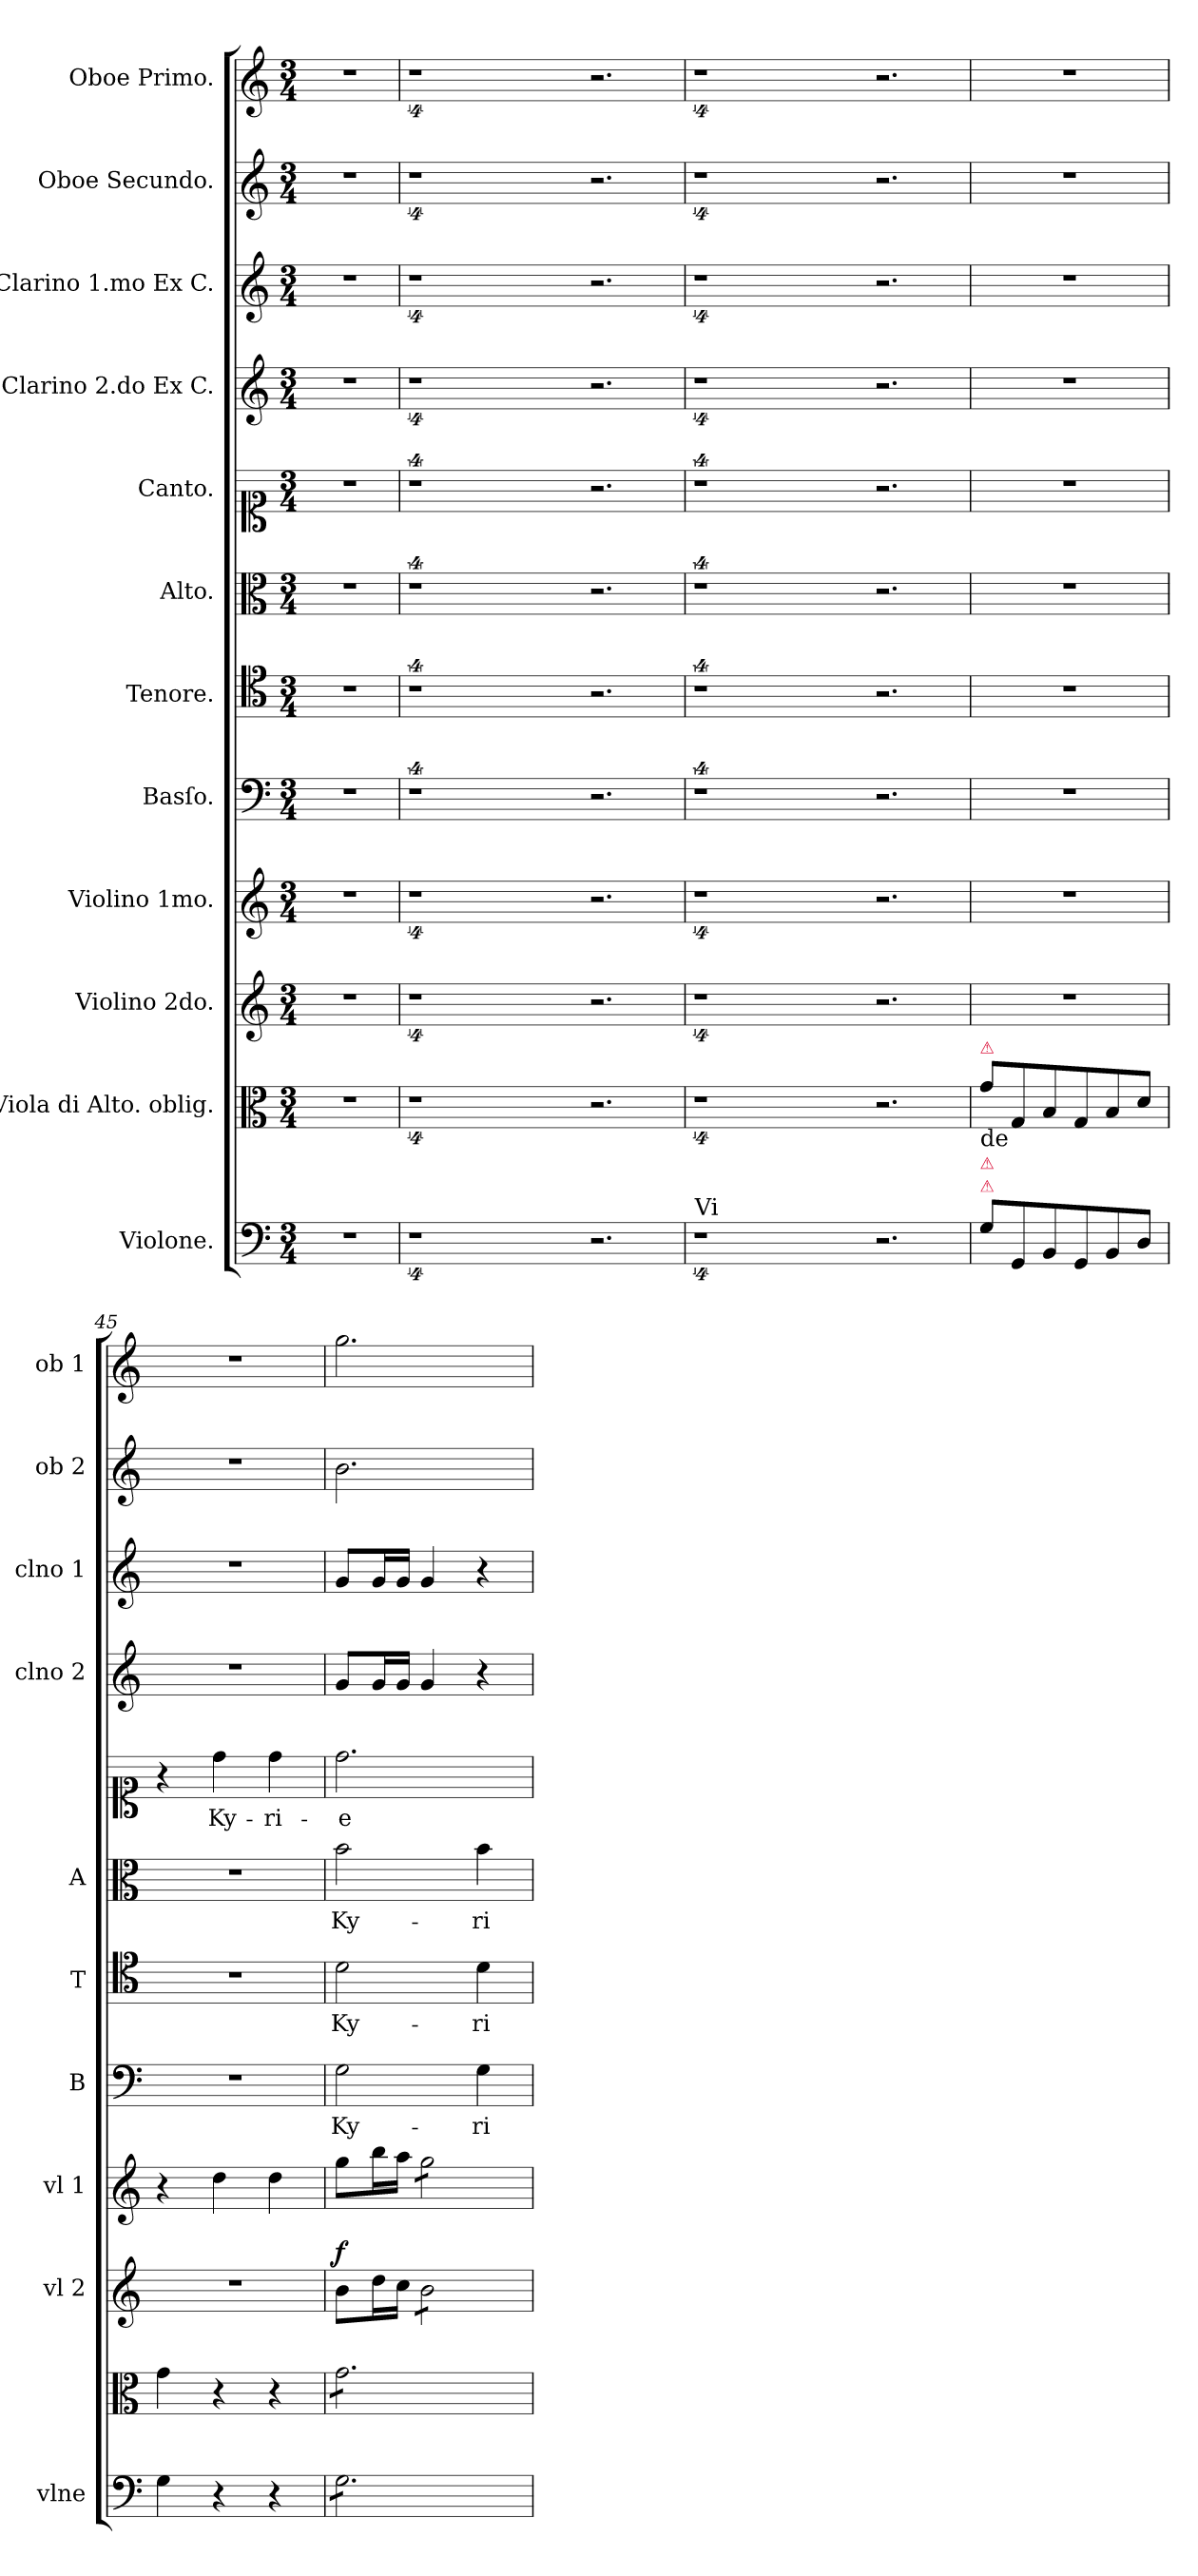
**kern	**dynam	**kern	**kern	**dynam	**kern	**dynam	**kern	**text	**kern	**text	**kern	**text	**kern	**text	**kern	**kern	**kern	**dynam	**kern
*part12	*part12	*part11	*part10	*part10	*part9	*part9	*part8	*part8	*part7	*part7	*part6	*part6	*part5	*part5	*part4	*part3	*part2	*part2	*part1
*staff12	*staff12	*staff11	*staff10	*staff10	*staff9	*staff9	*staff8	*staff8	*staff7	*staff7	*staff6	*staff6	*staff5	*staff5	*staff4	*staff3	*staff2	*staff2	*staff1
*I"Violone.	*	*I"Viola di Alto. oblig.	*I"Violino 2do.	*	*I"Violino 1mo.	*	*I"Basſo.	*	*I"Tenore.	*	*I"Alto.	*	*I"Canto.	*	*I"Clarino 2.do Ex C.	*I"Clarino 1.mo Ex C.	*I"Oboe Secundo.	*	*I"Oboe Primo.
*I'vlne	*	*	*I'vl 2	*	*I'vl 1	*	*I'B	*	*I'T	*	*I'A	*	*	*	*I'clno 2	*I'clno 1	*I'ob 2	*	*I'ob 1
*clefF4	*	*clefC3	*clefG2	*	*clefG2	*	*clefF4	*	*clefC4	*	*clefC3	*	*clefC1	*	*clefG2	*clefG2	*clefG2	*	*clefG2
*k[]	*	*k[]	*k[]	*	*k[]	*	*k[]	*	*k[]	*	*k[]	*	*k[]	*	*k[]	*k[]	*k[]	*	*k[]
*C:	*	*C:	*C:	*	*C:	*	*C:	*	*C:	*	*C:	*	*C:	*	*C:	*C:	*C:	*	*C:
*M3/4	*	*M3/4	*M3/4	*	*M3/4	*	*M3/4	*	*M3/4	*	*M3/4	*	*M3/4	*	*M3/4	*M3/4	*M3/4	*	*M3/4
=	=	=	=	=	=	=	=	=	=	=	=	=	=	=	=	=	=	=	=
2.r	.	2.r	2.r	.	2.r	.	2.r	.	2.r	.	2.r	.	2.r	.	2.r	2.r	2.r	.	2.r
=	=	=	=	=	=	=	=	=	=	=	=	=	=	=	=	=	=	=	=
4%9r	.	4%9r	4%9r	.	4%9r	.	4%9r	.	4%9r	.	4%9r	.	4%9r	.	4%9r	4%9r	4%9r	.	4%9r
2.r	.	2.r	2.r	.	2.r	.	2.r	.	2.r	.	2.r	.	2.r	.	2.r	2.r	2.r	.	2.r
=43	=43	=43	=43	=43	=43	=43	=43	=43	=43	=43	=43	=43	=43	=43	=43	=43	=43	=43	=43
!LO:TX:a:t=Vi	!	!	!	!	!	!	!	!	!	!	!	!	!	!	!	!	!	!	!
4%9r	.	4%9r	4%9r	.	4%9r	.	4%9r	.	4%9r	.	4%9r	.	4%9r	.	4%9r	4%9r	4%9r	.	4%9r
2.r	.	2.r	2.r	.	2.r	.	2.r	.	2.r	.	2.r	.	2.r	.	2.r	2.r	2.r	.	2.r
=44	=44	=44	=44	=44	=44	=44	=44	=44	=44	=44	=44	=44	=44	=44	=44	=44	=44	=44	=44
!	!	!LO:TX:a:color=crimson:t=⚠	!	!	!	!	!	!	!	!	!	!	!	!	!	!	!	!	!
!LO:TX:a:color=crimson:t=⚠	!	!	!	!	!	!	!	!	!	!	!	!	!	!	!	!	!	!	!
!LO:TX:a:color=crimson:t=⚠	!	!	!	!	!	!	!	!	!	!	!	!	!	!	!	!	!	!	!
!LO:TX:a:t=de	!	!	!	!	!	!	!	!	!	!	!	!	!	!	!	!	!	!	!
8G\L	.	8g\L	2.r	.	2.r	.	2.r	.	2.r	.	2.r	.	2.r	.	2.r	2.r	2.r	.	2.r
8GG/	.	8G/	.	.	.	.	.	.	.	.	.	.	.	.	.	.	.	.	.
8BB/	.	8B/	.	.	.	.	.	.	.	.	.	.	.	.	.	.	.	.	.
8GG/	.	8G/	.	.	.	.	.	.	.	.	.	.	.	.	.	.	.	.	.
8BB/	.	8B/	.	.	.	.	.	.	.	.	.	.	.	.	.	.	.	.	.
8D/J	.	8d/J	.	.	.	.	.	.	.	.	.	.	.	.	.	.	.	.	.
=45	=45	=45	=45	=45	=45	=45	=45	=45	=45	=45	=45	=45	=45	=45	=45	=45	=45	=45	=45
4G\	.	4g\	2.r	.	4r	.	2.r	.	2.r	.	2.r	.	4r	.	2.r	2.r	2.r	.	2.r
4r	.	4r	.	.	4dd\	.	.	.	.	.	.	.	4dd\	Ky-	.	.	.	.	.
!	!	!	!	!	!	!LO:DY:a	!	!	!	!	!	!	!	!	!	!	!	!	!
4r	.	4r	.	.	4dd\	f&colon;	.	.	.	.	.	.	4dd\	-ri-	.	.	.	.	.
=46	=46	=46	=46	=46	=46	=46	=46	=46	=46	=46	=46	=46	=46	=46	=46	=46	=46	=46	=46
!	!LO:DY:a	!	!	!LO:DY:a	!	!	!	!	!	!	!	!	!	!	!	!	!	!LO:DY:a	!
*tremolo	*	*	*	*	*	*	*	*	*	*	*	*	*	*	*	*	*	*	*
*	*	*tremolo	*	*	*	*	*	*	*	*	*	*	*	*	*	*	*	*	*
8G\L	f&colon;	8g\L	8b\L	f	8gg\L	.	2G\	Ky-	2d\	Ky-	2b\	Ky-	2.dd\	-e	8g/L	8g/L	2.b\	f&colon;	2.gg\
8G\	.	8g\	16dd\L	.	16bb\L	.	.	.	.	.	.	.	.	.	16g/L	16g/L	.	.	.
.	.	.	16cc\JJ	.	16aa\JJ	.	.	.	.	.	.	.	.	.	16g/JJ	16g/JJ	.	.	.
*	*	*	*tremolo	*	*	*	*	*	*	*	*	*	*	*	*	*	*	*	*
*	*	*	*	*	*tremolo	*	*	*	*	*	*	*	*	*	*	*	*	*	*
8G\	.	8g\	8b\L	.	8gg\L	.	.	.	.	.	.	.	.	.	4g/	4g/	.	.	.
8G\	.	8g\	8b\	.	8gg\	.	.	.	.	.	.	.	.	.	.	.	.	.	.
8G\	.	8g\	8b\	.	8gg\	.	4G\	-ri-	4d\	-ri-	4b\	-ri-	.	.	4r	4r	.	.	.
8G\J	.	8g\J	8b\J	.	8gg\J	.	.	.	.	.	.	.	.	.	.	.	.	.	.
*	*	*	*	*	*Xtremolo	*	*	*	*	*	*	*	*	*	*	*	*	*	*
*	*	*	*Xtremolo	*	*	*	*	*	*	*	*	*	*	*	*	*	*	*	*
*	*	*Xtremolo	*	*	*	*	*	*	*	*	*	*	*	*	*	*	*	*	*
*Xtremolo	*	*	*	*	*	*	*	*	*	*	*	*	*	*	*	*	*	*	*
=	=	=	=	=	=	=	=	=	=	=	=	=	=	=	=	=	=	=	=
*-	*-	*-	*-	*-	*-	*-	*-	*-	*-	*-	*-	*-	*-	*-	*-	*-	*-	*-	*-
